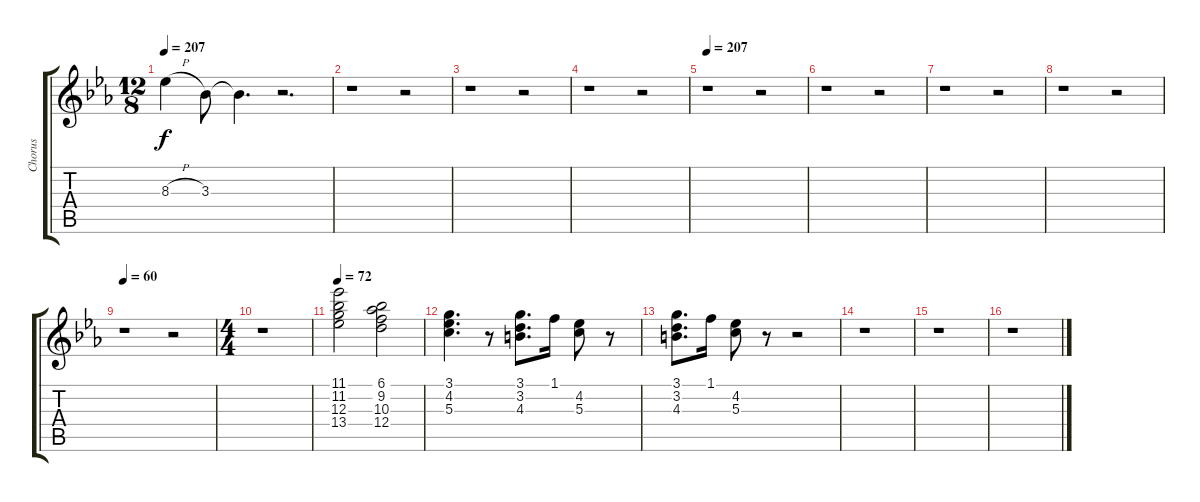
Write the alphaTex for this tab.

\track ("Chorus" "Chorus") {instrument acousticguitarsteel}
\staff {score tabs}
\tuning (E4 B3 G3 D3 A2 E2) {hide}
\ts (12 8)
\tempo 207
\clef g2
\ks eb
8.3{h}.4{dy f} 3.3.8 3.3{t}.4{d} r.2{d} |
r.1 r.2 |
r.1 r.2 |
r.1 r.2 |
\tempo 207
r.1 r.2 |
r.1 r.2 |
r.1 r.2 |
r.1 r.2 |
\tempo 60
r.1 r.2 |
\ts (4 4)
r.1 |
\tempo 72
(11.1 11.2 12.3 13.4).2 (6.1 9.2 10.3 12.4).2 |
(3.1 4.2 5.3).4{d} r.8 (3.1 3.2 4.3).8{d} 1.1.16 (4.2 5.3).8 r.8 |
(3.1 3.2 4.3).8{d} 1.1.16 (4.2 5.3).8 r.8 r.2 |
r.1 |
r.1 |
r.1
